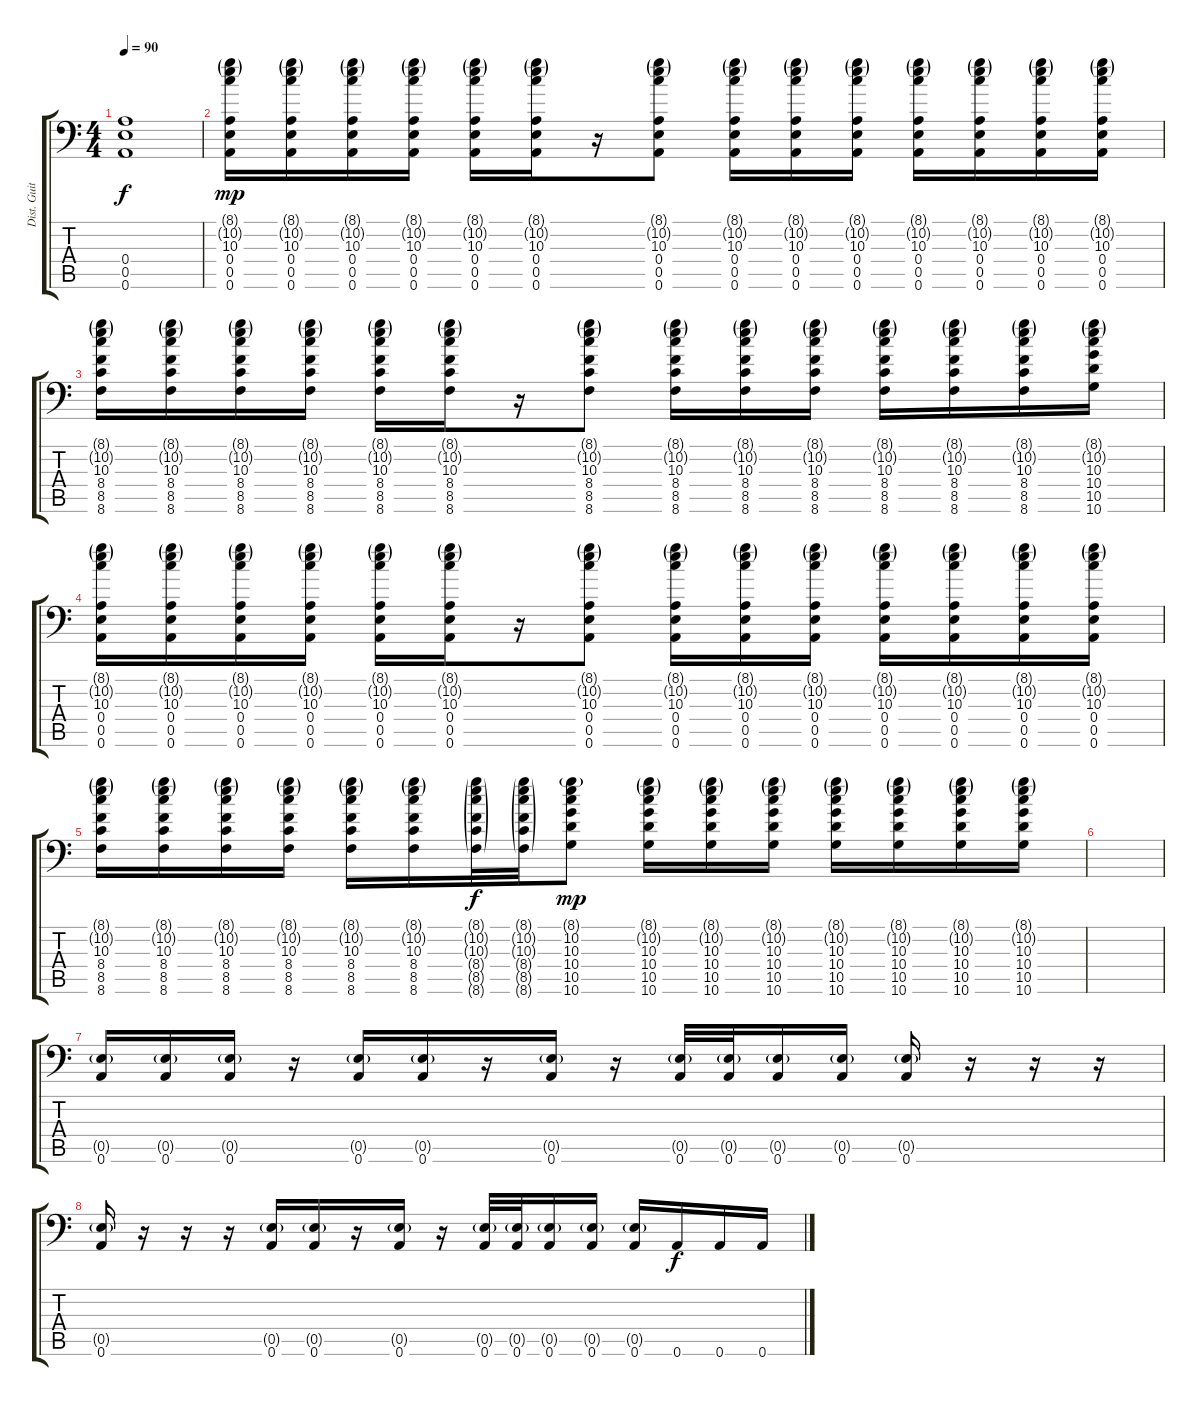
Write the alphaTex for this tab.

\track ("Dist. Guitar #2" "Dist. Guit") {instrument distortionguitar}
\staff {score tabs}
\tuning (B3 Gb3 D3 A2 E2 A1) {hide}
\ts (4 4)
\tempo 90
\clef f4
\ks c
(0.4 0.5 0.6).1{dy f} |
(8.1{g} 10.2{g} 10.3 0.4 0.5 0.6).16{dy mp} (8.1{g} 10.2{g} 10.3 0.4 0.5 0.6).16 (8.1{g} 10.2{g} 10.3 0.4 0.5 0.6).16 (8.1{g} 10.2{g} 10.3 0.4 0.5 0.6).16 (8.1{g} 10.2{g} 10.3 0.4 0.5 0.6).16 (8.1{g} 10.2{g} 10.3 0.4 0.5 0.6).16 r.16 (8.1{g} 10.2{g} 10.3 0.4 0.5 0.6).8 (8.1{g} 10.2{g} 10.3 0.4 0.5 0.6).16 (8.1{g} 10.2{g} 10.3 0.4 0.5 0.6).16 (8.1{g} 10.2{g} 10.3 0.4 0.5 0.6).16 (8.1{g} 10.2{g} 10.3 0.4 0.5 0.6).16 (8.1{g} 10.2{g} 10.3 0.4 0.5 0.6).16 (8.1{g} 10.2{g} 10.3 0.4 0.5 0.6).16 (8.1{g} 10.2{g} 10.3 0.4 0.5 0.6).16 |
(8.1{g} 10.2{g} 10.3 8.4 8.5 8.6).16 (8.1{g} 10.2{g} 10.3 8.4 8.5 8.6).16 (8.1{g} 10.2{g} 10.3 8.4 8.5 8.6).16 (8.1{g} 10.2{g} 10.3 8.4 8.5 8.6).16 (8.1{g} 10.2{g} 10.3 8.4 8.5 8.6).16 (8.1{g} 10.2{g} 10.3 8.4 8.5 8.6).16 r.16 (8.1{g} 10.2{g} 10.3 8.4 8.5 8.6).8 (8.1{g} 10.2{g} 10.3 8.4 8.5 8.6).16 (8.1{g} 10.2{g} 10.3 8.4 8.5 8.6).16 (8.1{g} 10.2{g} 10.3 8.4 8.5 8.6).16 (8.1{g} 10.2{g} 10.3 8.4 8.5 8.6).16 (8.1{g} 10.2{g} 10.3 8.4 8.5 8.6).16 (8.1{g} 10.2{g} 10.3 8.4 8.5 8.6).16 (8.1{g} 10.2{g} 10.3 10.4 10.5 10.6).16 |
(8.1{g} 10.2{g} 10.3 0.4 0.5 0.6).16 (8.1{g} 10.2{g} 10.3 0.4 0.5 0.6).16 (8.1{g} 10.2{g} 10.3 0.4 0.5 0.6).16 (8.1{g} 10.2{g} 10.3 0.4 0.5 0.6).16 (8.1{g} 10.2{g} 10.3 0.4 0.5 0.6).16 (8.1{g} 10.2{g} 10.3 0.4 0.5 0.6).16 r.16 (8.1{g} 10.2{g} 10.3 0.4 0.5 0.6).8 (8.1{g} 10.2{g} 10.3 0.4 0.5 0.6).16 (8.1{g} 10.2{g} 10.3 0.4 0.5 0.6).16 (8.1{g} 10.2{g} 10.3 0.4 0.5 0.6).16 (8.1{g} 10.2{g} 10.3 0.4 0.5 0.6).16 (8.1{g} 10.2{g} 10.3 0.4 0.5 0.6).16 (8.1{g} 10.2{g} 10.3 0.4 0.5 0.6).16 (8.1{g} 10.2{g} 10.3 0.4 0.5 0.6).16 |
(8.1{g} 10.2{g} 10.3 8.4 8.5 8.6).16 (8.1{g} 10.2{g} 10.3 8.4 8.5 8.6).16 (8.1{g} 10.2{g} 10.3 8.4 8.5 8.6).16 (8.1{g} 10.2{g} 10.3 8.4 8.5 8.6).16 (8.1{g} 10.2{g} 10.3 8.4 8.5 8.6).16 (8.1{g} 10.2{g} 10.3 8.4 8.5 8.6).16 (8.1{g} 10.2{g} 10.3{g} 8.4{g} 8.5{g} 8.6{g}).32{dy f} (8.1{g} 10.2{g} 10.3{g} 8.4{g} 8.5{g} 8.6{g}).32 (8.1{g} 10.2 10.3 10.4 10.5 10.6).8{dy mp} (8.1{g} 10.2{g} 10.3 10.4 10.5 10.6).16 (8.1{g} 10.2{g} 10.3 10.4 10.5 10.6).16 (8.1{g} 10.2{g} 10.3 10.4 10.5 10.6).16 (8.1{g} 10.2{g} 10.3 10.4 10.5 10.6).16 (8.1{g} 10.2{g} 10.3 10.4 10.5 10.6).16 (8.1{g} 10.2{g} 10.3 10.4 10.5 10.6).16 (8.1{g} 10.2{g} 10.3 10.4 10.5 10.6).16 |
|
(0.5{g} 0.6).16 (0.5{g} 0.6).16 (0.5{g} 0.6).16 r.16 (0.5{g} 0.6).16 (0.5{g} 0.6).16 r.16 (0.5{g} 0.6).16 r.16 (0.5{g} 0.6).32 (0.5{g} 0.6).32 (0.5{g} 0.6).16 (0.5{g} 0.6).16 (0.5{g} 0.6).16 r.16 r.16 r.16 |
(0.5{g} 0.6).16 r.16 r.16 r.16 (0.5{g} 0.6).16 (0.5{g} 0.6).16 r.16 (0.5{g} 0.6).16 r.16 (0.5{g} 0.6).32 (0.5{g} 0.6).32 (0.5{g} 0.6).16 (0.5{g} 0.6).16 (0.5{g} 0.6).16 0.6.16{dy f} 0.6.16 0.6.16
